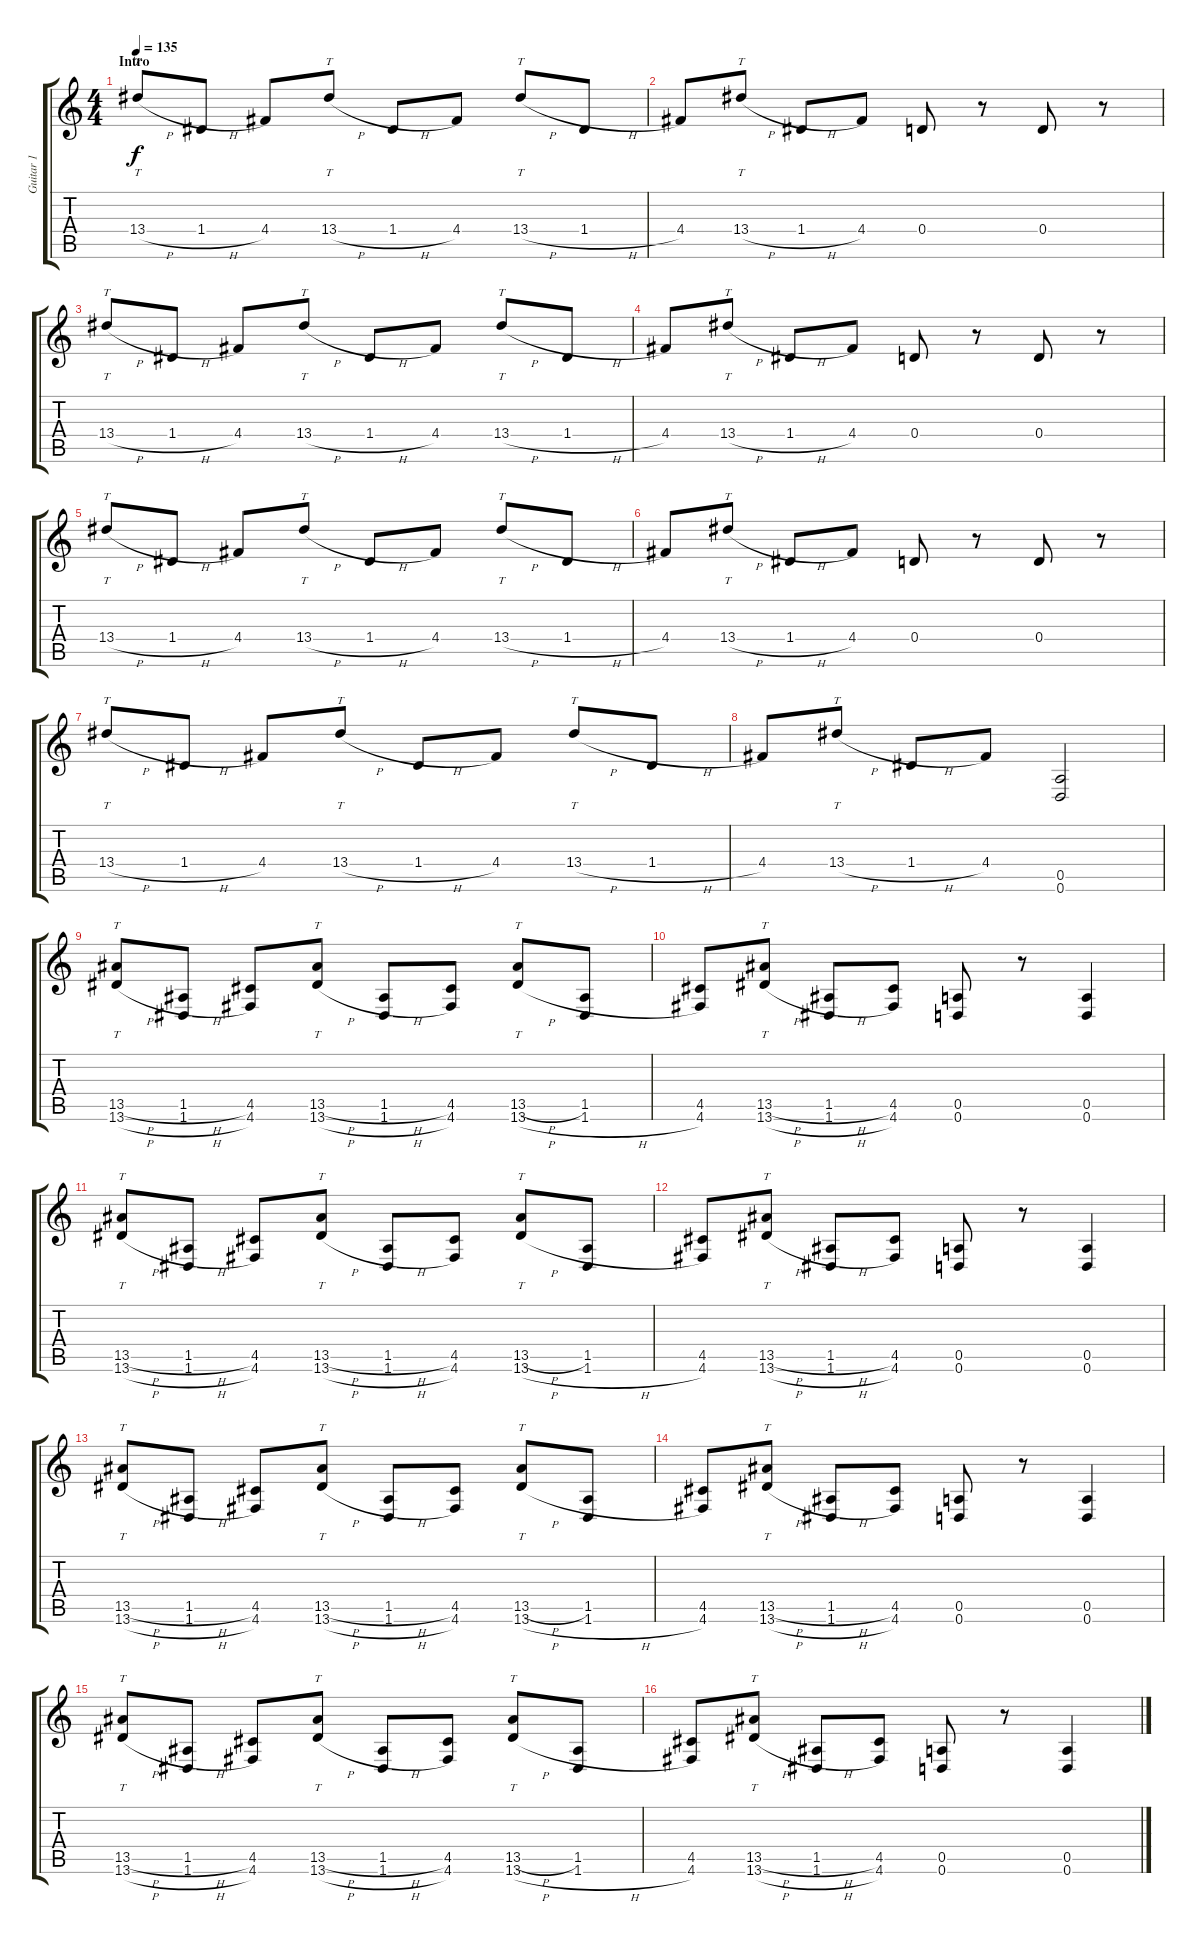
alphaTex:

\track ("Guitar 1" "Guitar 1") {instrument distortionguitar}
\staff {score tabs}
\tuning (E4 B3 G3 D3 A2 D2) {hide}
\ts (4 4)
\section ("" "Intro")
\tempo 135
\clef g2
\ks c
13.4{h}.8{tt dy f instrument electricguitarmuted} 1.4{h}.8 4.4.8 13.4{h}.8{tt} 1.4{h}.8 4.4.8 13.4{h}.8{tt} 1.4{h}.8 |
4.4.8 13.4{h}.8{tt} 1.4{h}.8 4.4.8 0.4.8 r.8 0.4.8 r.8 |
13.4{h}.8{tt} 1.4{h}.8 4.4.8 13.4{h}.8{tt} 1.4{h}.8 4.4.8 13.4{h}.8{tt} 1.4{h}.8 |
4.4.8 13.4{h}.8{tt} 1.4{h}.8 4.4.8 0.4.8 r.8 0.4.8 r.8 |
13.4{h}.8{tt} 1.4{h}.8 4.4.8 13.4{h}.8{tt} 1.4{h}.8 4.4.8 13.4{h}.8{tt} 1.4{h}.8 |
4.4.8 13.4{h}.8{tt} 1.4{h}.8 4.4.8 0.4.8 r.8 0.4.8 r.8 |
13.4{h}.8{tt} 1.4{h}.8 4.4.8 13.4{h}.8{tt} 1.4{h}.8 4.4.8 13.4{h}.8{tt} 1.4{h}.8 |
4.4.8 13.4{h}.8{tt} 1.4{h}.8 4.4.8 (0.5 0.6).2{instrument distortionguitar} |
(13.5{h} 13.6{h}).8{tt} (1.5{h} 1.6{h}).8 (4.5 4.6).8 (13.5{h} 13.6{h}).8{tt} (1.5{h} 1.6{h}).8 (4.5 4.6).8 (13.5{h} 13.6{h}).8{tt} (1.5 1.6{h}).8 |
(4.5 4.6).8 (13.5{h} 13.6{h}).8{tt} (1.5{h} 1.6{h}).8 (4.5 4.6).8 (0.5 0.6).8 r.8 (0.5 0.6).4 |
(13.5{h} 13.6{h}).8{tt} (1.5{h} 1.6{h}).8 (4.5 4.6).8 (13.5{h} 13.6{h}).8{tt} (1.5{h} 1.6{h}).8 (4.5 4.6).8 (13.5{h} 13.6{h}).8{tt} (1.5 1.6{h}).8 |
(4.5 4.6).8 (13.5{h} 13.6{h}).8{tt} (1.5{h} 1.6{h}).8 (4.5 4.6).8 (0.5 0.6).8 r.8 (0.5 0.6).4 |
(13.5{h} 13.6{h}).8{tt} (1.5{h} 1.6{h}).8 (4.5 4.6).8 (13.5{h} 13.6{h}).8{tt} (1.5{h} 1.6{h}).8 (4.5 4.6).8 (13.5{h} 13.6{h}).8{tt} (1.5 1.6{h}).8 |
(4.5 4.6).8 (13.5{h} 13.6{h}).8{tt} (1.5{h} 1.6{h}).8 (4.5 4.6).8 (0.5 0.6).8 r.8 (0.5 0.6).4 |
(13.5{h} 13.6{h}).8{tt} (1.5{h} 1.6{h}).8 (4.5 4.6).8 (13.5{h} 13.6{h}).8{tt} (1.5{h} 1.6{h}).8 (4.5 4.6).8 (13.5{h} 13.6{h}).8{tt} (1.5 1.6{h}).8 |
(4.5 4.6).8 (13.5{h} 13.6{h}).8{tt} (1.5{h} 1.6{h}).8 (4.5 4.6).8 (0.5 0.6).8 r.8 (0.5 0.6).4
